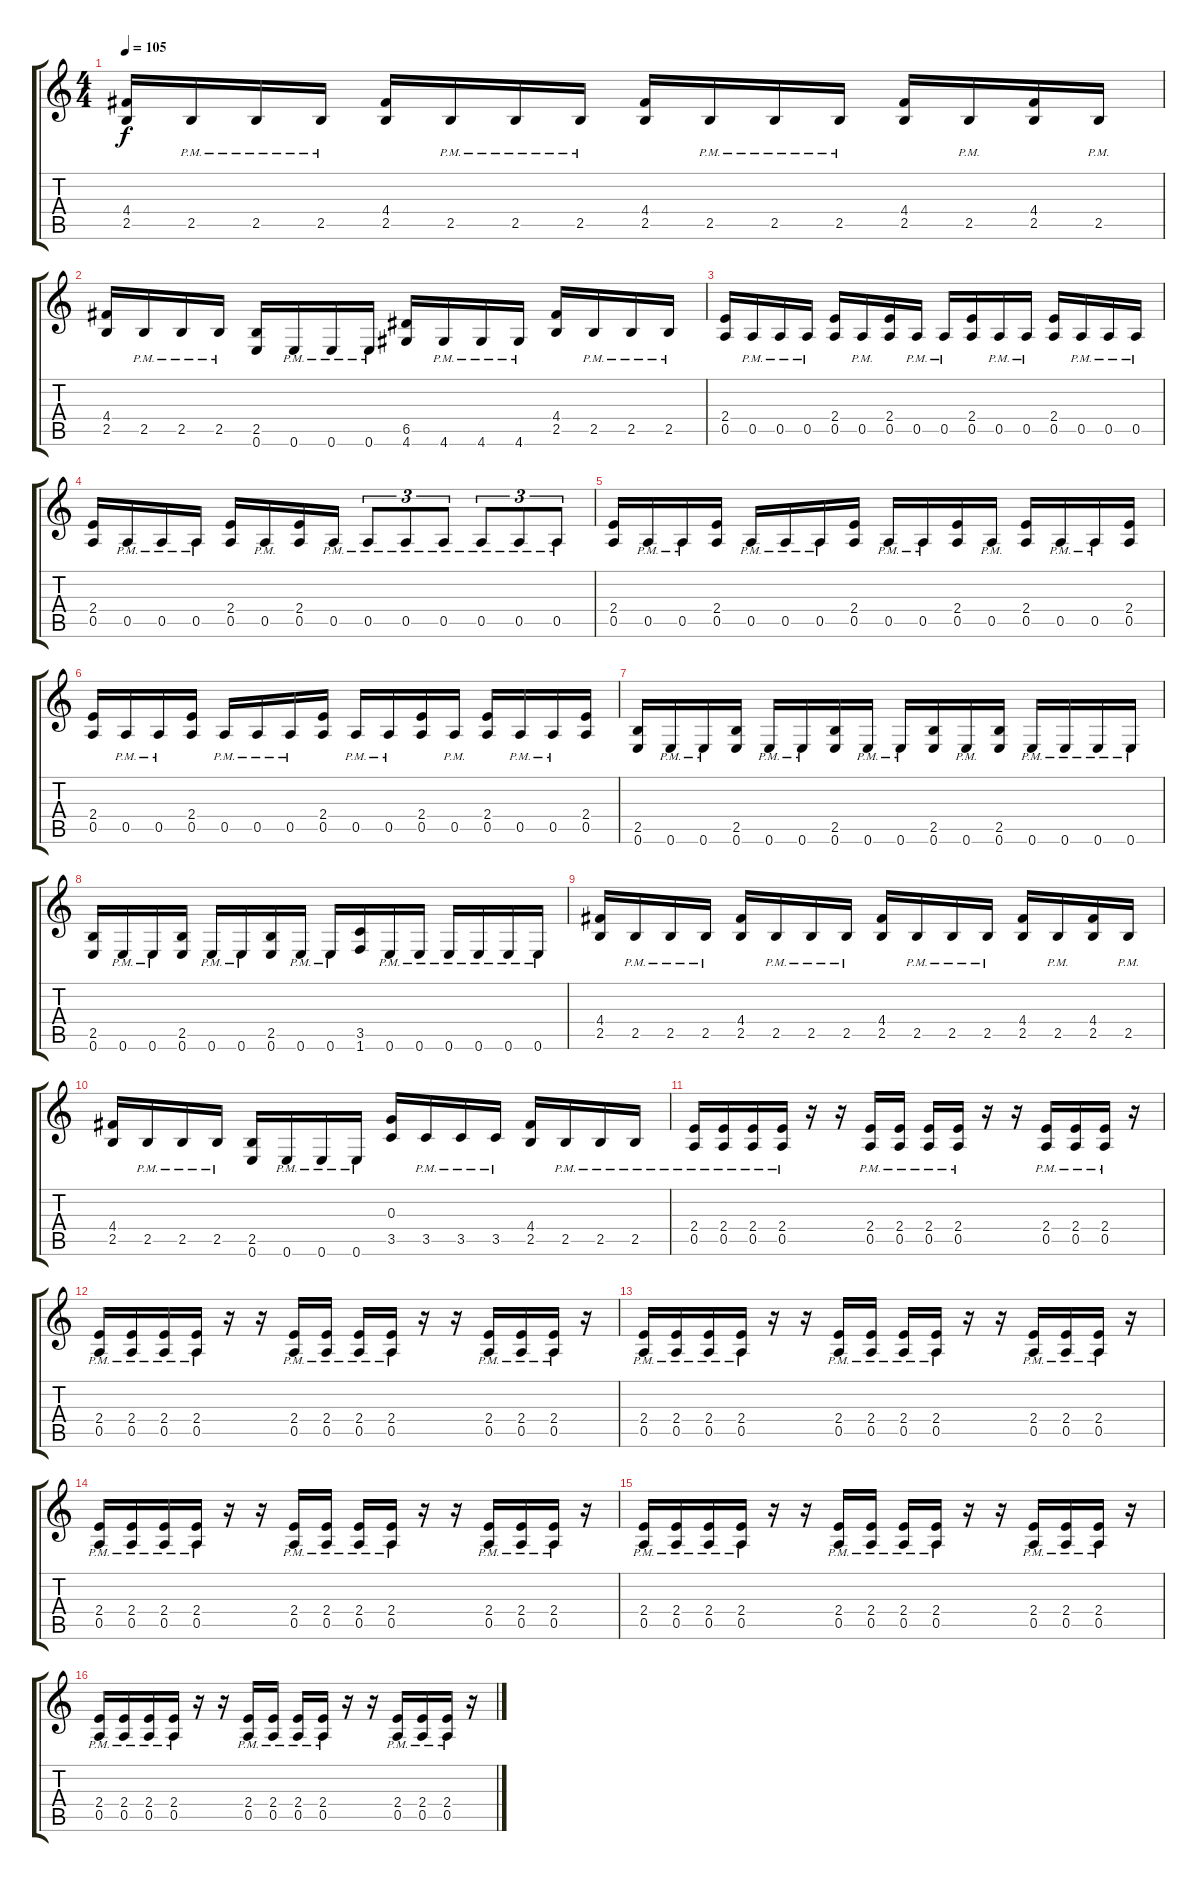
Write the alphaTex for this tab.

\track "" {instrument distortionguitar}
\staff {score tabs}
\tuning (E4 B3 G3 D3 A2 E2) {hide}
\ts (4 4)
\tempo 105
\clef g2
\ks c
(4.4 2.5).16{dy f} 2.5{pm}.16 2.5{pm}.16 2.5{pm}.16 (4.4 2.5).16 2.5{pm}.16 2.5{pm}.16 2.5{pm}.16 (4.4 2.5).16 2.5{pm}.16 2.5{pm}.16 2.5{pm}.16 (4.4 2.5).16 2.5{pm}.16 (4.4 2.5).16 2.5{pm}.16 |
(4.4 2.5).16 2.5{pm}.16 2.5{pm}.16 2.5{pm}.16 (2.5 0.6).16 0.6{pm}.16 0.6{pm}.16 0.6{pm}.16 (6.5 4.6).16 4.6{pm}.16 4.6{pm}.16 4.6{pm}.16 (4.4 2.5).16 2.5{pm}.16 2.5{pm}.16 2.5{pm}.16 |
(2.4 0.5).16 0.5{pm}.16 0.5{pm}.16 0.5{pm}.16 (2.4 0.5).16 0.5{pm}.16 (2.4 0.5).16 0.5{pm}.16 0.5{pm}.16 (2.4 0.5).16 0.5{pm}.16 0.5{pm}.16 (2.4 0.5).16 0.5{pm}.16 0.5{pm}.16 0.5{pm}.16 |
(2.4 0.5).16 0.5{pm}.16 0.5{pm}.16 0.5{pm}.16 (2.4 0.5).16 0.5{pm}.16 (2.4 0.5).16 0.5{pm}.16 0.5{pm}.8{tu (3 2)} 0.5{pm}.8{tu (3 2)} 0.5{pm}.8{tu (3 2)} 0.5{pm}.8{tu (3 2)} 0.5{pm}.8{tu (3 2)} 0.5{pm}.8{tu (3 2)} |
(2.4 0.5).16 0.5{pm}.16 0.5{pm}.16 (2.4 0.5).16 0.5{pm}.16 0.5{pm}.16 0.5{pm}.16 (2.4 0.5).16 0.5{pm}.16 0.5{pm}.16 (2.4 0.5).16 0.5{pm}.16 (2.4 0.5).16 0.5{pm}.16 0.5{pm}.16 (2.4 0.5).16 |
(2.4 0.5).16 0.5{pm}.16 0.5{pm}.16 (2.4 0.5).16 0.5{pm}.16 0.5{pm}.16 0.5{pm}.16 (2.4 0.5).16 0.5{pm}.16 0.5{pm}.16 (2.4 0.5).16 0.5{pm}.16 (2.4 0.5).16 0.5{pm}.16 0.5{pm}.16 (2.4 0.5).16 |
(2.5 0.6).16 0.6{pm}.16 0.6{pm}.16 (2.5 0.6).16 0.6{pm}.16 0.6{pm}.16 (2.5 0.6).16 0.6{pm}.16 0.6{pm}.16 (2.5 0.6).16 0.6{pm}.16 (2.5 0.6).16 0.6{pm}.16 0.6{pm}.16 0.6{pm}.16 0.6{pm}.16 |
(2.5 0.6).16 0.6{pm}.16 0.6{pm}.16 (2.5 0.6).16 0.6{pm}.16 0.6{pm}.16 (2.5 0.6).16 0.6{pm}.16 0.6{pm}.16 (3.5 1.6).16 0.6{pm}.16 0.6{pm}.16 0.6{pm}.16 0.6{pm}.16 0.6{pm}.16 0.6{pm}.16 |
(4.4 2.5).16 2.5{pm}.16 2.5{pm}.16 2.5{pm}.16 (4.4 2.5).16 2.5{pm}.16 2.5{pm}.16 2.5{pm}.16 (4.4 2.5).16 2.5{pm}.16 2.5{pm}.16 2.5{pm}.16 (4.4 2.5).16 2.5{pm}.16 (4.4 2.5).16 2.5{pm}.16 |
(4.4 2.5).16 2.5{pm}.16 2.5{pm}.16 2.5{pm}.16 (2.5 0.6).16 0.6{pm}.16 0.6{pm}.16 0.6{pm}.16 (0.3 3.5).16 3.5{pm}.16 3.5{pm}.16 3.5{pm}.16 (4.4 2.5).16 2.5{pm}.16 2.5{pm}.16 2.5{pm}.16 |
(2.4{pm} 0.5{pm}).16 (2.4{pm} 0.5{pm}).16 (2.4{pm} 0.5{pm}).16 (2.4{pm} 0.5{pm}).16 r.16 r.16 (2.4{pm} 0.5{pm}).16 (2.4{pm} 0.5{pm}).16 (2.4{pm} 0.5{pm}).16 (2.4{pm} 0.5{pm}).16 r.16 r.16 (2.4{pm} 0.5{pm}).16 (2.4{pm} 0.5{pm}).16 (2.4{pm} 0.5{pm}).16 r.16 |
(2.4{pm} 0.5{pm}).16 (2.4{pm} 0.5{pm}).16 (2.4{pm} 0.5{pm}).16 (2.4{pm} 0.5{pm}).16 r.16 r.16 (2.4{pm} 0.5{pm}).16 (2.4{pm} 0.5{pm}).16 (2.4{pm} 0.5{pm}).16 (2.4{pm} 0.5{pm}).16 r.16 r.16 (2.4{pm} 0.5{pm}).16 (2.4{pm} 0.5{pm}).16 (2.4{pm} 0.5{pm}).16 r.16 |
(2.4{pm} 0.5{pm}).16 (2.4{pm} 0.5{pm}).16 (2.4{pm} 0.5{pm}).16 (2.4{pm} 0.5{pm}).16 r.16 r.16 (2.4{pm} 0.5{pm}).16 (2.4{pm} 0.5{pm}).16 (2.4{pm} 0.5{pm}).16 (2.4{pm} 0.5{pm}).16 r.16 r.16 (2.4{pm} 0.5{pm}).16 (2.4{pm} 0.5{pm}).16 (2.4{pm} 0.5{pm}).16 r.16 |
(2.4{pm} 0.5{pm}).16 (2.4{pm} 0.5{pm}).16 (2.4{pm} 0.5{pm}).16 (2.4{pm} 0.5{pm}).16 r.16 r.16 (2.4{pm} 0.5{pm}).16 (2.4{pm} 0.5{pm}).16 (2.4{pm} 0.5{pm}).16 (2.4{pm} 0.5{pm}).16 r.16 r.16 (2.4{pm} 0.5{pm}).16 (2.4{pm} 0.5{pm}).16 (2.4{pm} 0.5{pm}).16 r.16 |
(2.4{pm} 0.5{pm}).16 (2.4{pm} 0.5{pm}).16 (2.4{pm} 0.5{pm}).16 (2.4{pm} 0.5{pm}).16 r.16 r.16 (2.4{pm} 0.5{pm}).16 (2.4{pm} 0.5{pm}).16 (2.4{pm} 0.5{pm}).16 (2.4{pm} 0.5{pm}).16 r.16 r.16 (2.4{pm} 0.5{pm}).16 (2.4{pm} 0.5{pm}).16 (2.4{pm} 0.5{pm}).16 r.16 |
(2.4{pm} 0.5{pm}).16 (2.4{pm} 0.5{pm}).16 (2.4{pm} 0.5{pm}).16 (2.4{pm} 0.5{pm}).16 r.16 r.16 (2.4{pm} 0.5{pm}).16 (2.4{pm} 0.5{pm}).16 (2.4{pm} 0.5{pm}).16 (2.4{pm} 0.5{pm}).16 r.16 r.16 (2.4{pm} 0.5{pm}).16 (2.4{pm} 0.5{pm}).16 (2.4{pm} 0.5{pm}).16 r.16
